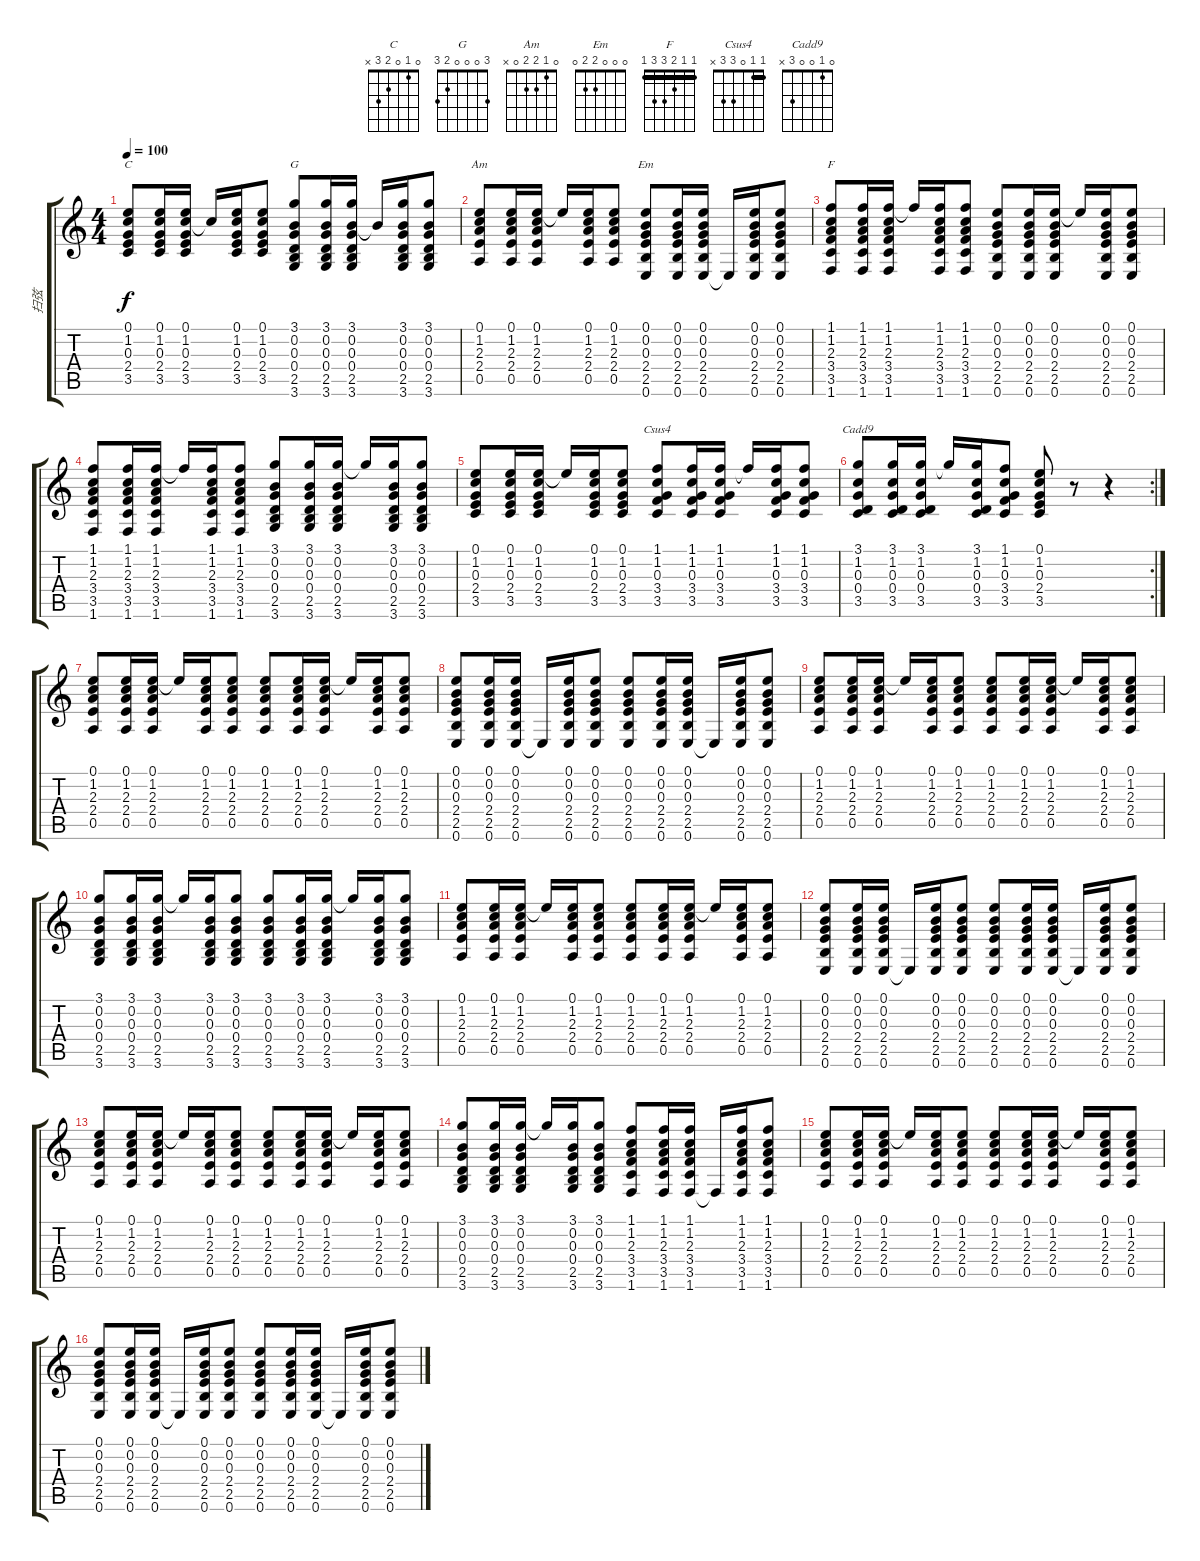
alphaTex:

\track ("扫弦" "扫弦") {instrument acousticguitarsteel}
\staff {score tabs}
\tuning (E4 B3 G3 D3 A2 E2) {hide}
\chord ("C" 0 1 0 2 3 x)
\chord ("G" 3 0 0 0 2 3)
\chord ("Am" 0 1 2 2 0 x)
\chord ("Em" 0 0 0 2 2 0)
\chord ("F" 1 1 2 3 3 1) {barre 1}
\chord ("Csus4" 1 1 0 3 3 x) {barre 1}
\chord ("Cadd9" 0 1 0 0 3 x)
\ts (4 4)
\tempo 100
\clef g2
\ks c
(0.1 1.2 0.3 2.4 3.5).8{ch "C" dy f} (0.1 1.2 0.3 2.4 3.5).16 (0.1 1.2 0.3 2.4 3.5).16 1.2{t}.16 (0.1 1.2 0.3 2.4 3.5).16 (0.1 1.2 0.3 2.4 3.5).8 (3.1 0.2 0.3 0.4 2.5 3.6).8{ch "G"} (3.1 0.2 0.3 0.4 2.5 3.6).16 (3.1 0.2 0.3 0.4 2.5 3.6).16 0.2{t}.16 (3.1 0.2 0.3 0.4 2.5 3.6).16 (3.1 0.2 0.3 0.4 2.5 3.6).8 |
(0.1 1.2 2.3 2.4 0.5).8{ch "Am"} (0.1 1.2 2.3 2.4 0.5).16 (0.1 1.2 2.3 2.4 0.5).16 0.1{t}.16 (0.1 1.2 2.3 2.4 0.5).16 (0.1 1.2 2.3 2.4 0.5).8 (0.1 0.2 0.3 2.4 2.5 0.6).8{ch "Em"} (0.1 0.2 0.3 2.4 2.5 0.6).16 (0.1 0.2 0.3 2.4 2.5 0.6).16 0.6{t}.16 (0.1 0.2 0.3 2.4 2.5 0.6).16 (0.1 0.2 0.3 2.4 2.5 0.6).8 |
(1.1 1.2 2.3 3.4 3.5 1.6).8{ch "F"} (1.1 1.2 2.3 3.4 3.5 1.6).16 (1.1 1.2 2.3 3.4 3.5 1.6).16 1.1{t}.16 (1.1 1.2 2.3 3.4 3.5 1.6).16 (1.1 1.2 2.3 3.4 3.5 1.6).8 (0.1 0.2 0.3 2.4 2.5 0.6).8 (0.1 0.2 0.3 2.4 2.5 0.6).16 (0.1 0.2 0.3 2.4 2.5 0.6).16 0.1{t}.16 (0.1 0.2 0.3 2.4 2.5 0.6).16 (0.1 0.2 0.3 2.4 2.5 0.6).8 |
(1.1 1.2 2.3 3.4 3.5 1.6).8 (1.1 1.2 2.3 3.4 3.5 1.6).16 (1.1 1.2 2.3 3.4 3.5 1.6).16 1.1{t}.16 (1.1 1.2 2.3 3.4 3.5 1.6).16 (1.1 1.2 2.3 3.4 3.5 1.6).8 (3.1 0.2 0.3 0.4 2.5 3.6).8 (3.1 0.2 0.3 0.4 2.5 3.6).16 (3.1 0.2 0.3 0.4 2.5 3.6).16 3.1{t}.16 (3.1 0.2 0.3 0.4 2.5 3.6).16 (3.1 0.2 0.3 0.4 2.5 3.6).8 |
(0.1 1.2 0.3 2.4 3.5).8 (0.1 1.2 0.3 2.4 3.5).16 (0.1 1.2 0.3 2.4 3.5).16 0.1{t}.16 (0.1 1.2 0.3 2.4 3.5).16 (0.1 1.2 0.3 2.4 3.5).8 (1.1 1.2 0.3 3.4 3.5).8{ch "Csus4"} (1.1 1.2 0.3 3.4 3.5).16 (1.1 1.2 0.3 3.4 3.5).16 1.1{t}.16 (1.1 1.2 0.3 3.4 3.5).16 (1.1 1.2 0.3 3.4 3.5).8 |
\rc 2
(3.1 1.2 0.3 0.4 3.5).8{ch "Cadd9"} (3.1 1.2 0.3 0.4 3.5).16 (3.1 1.2 0.3 0.4 3.5).16 3.1{t}.16 (3.1 1.2 0.3 0.4 3.5).16 (1.1 1.2 0.3 3.4 3.5).8 (0.1 1.2 0.3 2.4 3.5).8 r.8 r.4 |
(0.1 1.2 2.3 2.4 0.5).8 (0.1 1.2 2.3 2.4 0.5).16 (0.1 1.2 2.3 2.4 0.5).16 0.1{t}.16 (0.1 1.2 2.3 2.4 0.5).16 (0.1 1.2 2.3 2.4 0.5).8 (0.1 1.2 2.3 2.4 0.5).8 (0.1 1.2 2.3 2.4 0.5).16 (0.1 1.2 2.3 2.4 0.5).16 0.1{t}.16 (0.1 1.2 2.3 2.4 0.5).16 (0.1 1.2 2.3 2.4 0.5).8 |
(0.1 0.2 0.3 2.4 2.5 0.6).8 (0.1 0.2 0.3 2.4 2.5 0.6).16 (0.1 0.2 0.3 2.4 2.5 0.6).16 0.6{t}.16 (0.1 0.2 0.3 2.4 2.5 0.6).16 (0.1 0.2 0.3 2.4 2.5 0.6).8 (0.1 0.2 0.3 2.4 2.5 0.6).8 (0.1 0.2 0.3 2.4 2.5 0.6).16 (0.1 0.2 0.3 2.4 2.5 0.6).16 0.6{t}.16 (0.1 0.2 0.3 2.4 2.5 0.6).16 (0.1 0.2 0.3 2.4 2.5 0.6).8 |
(0.1 1.2 2.3 2.4 0.5).8 (0.1 1.2 2.3 2.4 0.5).16 (0.1 1.2 2.3 2.4 0.5).16 0.1{t}.16 (0.1 1.2 2.3 2.4 0.5).16 (0.1 1.2 2.3 2.4 0.5).8 (0.1 1.2 2.3 2.4 0.5).8 (0.1 1.2 2.3 2.4 0.5).16 (0.1 1.2 2.3 2.4 0.5).16 0.1{t}.16 (0.1 1.2 2.3 2.4 0.5).16 (0.1 1.2 2.3 2.4 0.5).8 |
(3.1 0.2 0.3 0.4 2.5 3.6).8 (3.1 0.2 0.3 0.4 2.5 3.6).16 (3.1 0.2 0.3 0.4 2.5 3.6).16 3.1{t}.16 (3.1 0.2 0.3 0.4 2.5 3.6).16 (3.1 0.2 0.3 0.4 2.5 3.6).8 (3.1 0.2 0.3 0.4 2.5 3.6).8 (3.1 0.2 0.3 0.4 2.5 3.6).16 (3.1 0.2 0.3 0.4 2.5 3.6).16 3.1{t}.16 (3.1 0.2 0.3 0.4 2.5 3.6).16 (3.1 0.2 0.3 0.4 2.5 3.6).8 |
(0.1 1.2 2.3 2.4 0.5).8 (0.1 1.2 2.3 2.4 0.5).16 (0.1 1.2 2.3 2.4 0.5).16 0.1{t}.16 (0.1 1.2 2.3 2.4 0.5).16 (0.1 1.2 2.3 2.4 0.5).8 (0.1 1.2 2.3 2.4 0.5).8 (0.1 1.2 2.3 2.4 0.5).16 (0.1 1.2 2.3 2.4 0.5).16 0.1{t}.16 (0.1 1.2 2.3 2.4 0.5).16 (0.1 1.2 2.3 2.4 0.5).8 |
(0.1 0.2 0.3 2.4 2.5 0.6).8 (0.1 0.2 0.3 2.4 2.5 0.6).16 (0.1 0.2 0.3 2.4 2.5 0.6).16 0.6{t}.16 (0.1 0.2 0.3 2.4 2.5 0.6).16 (0.1 0.2 0.3 2.4 2.5 0.6).8 (0.1 0.2 0.3 2.4 2.5 0.6).8 (0.1 0.2 0.3 2.4 2.5 0.6).16 (0.1 0.2 0.3 2.4 2.5 0.6).16 0.6{t}.16 (0.1 0.2 0.3 2.4 2.5 0.6).16 (0.1 0.2 0.3 2.4 2.5 0.6).8 |
(0.1 1.2 2.3 2.4 0.5).8 (0.1 1.2 2.3 2.4 0.5).16 (0.1 1.2 2.3 2.4 0.5).16 0.1{t}.16 (0.1 1.2 2.3 2.4 0.5).16 (0.1 1.2 2.3 2.4 0.5).8 (0.1 1.2 2.3 2.4 0.5).8 (0.1 1.2 2.3 2.4 0.5).16 (0.1 1.2 2.3 2.4 0.5).16 0.1{t}.16 (0.1 1.2 2.3 2.4 0.5).16 (0.1 1.2 2.3 2.4 0.5).8 |
(3.1 0.2 0.3 0.4 2.5 3.6).8 (3.1 0.2 0.3 0.4 2.5 3.6).16 (3.1 0.2 0.3 0.4 2.5 3.6).16 3.1{t}.16 (3.1 0.2 0.3 0.4 2.5 3.6).16 (3.1 0.2 0.3 0.4 2.5 3.6).8 (1.1 1.2 2.3 3.4 3.5 1.6).8 (1.1 1.2 2.3 3.4 3.5 1.6).16 (1.1 1.2 2.3 3.4 3.5 1.6).16 1.6{t}.16 (1.1 1.2 2.3 3.4 3.5 1.6).16 (1.1 1.2 2.3 3.4 3.5 1.6).8 |
(0.1 1.2 2.3 2.4 0.5).8 (0.1 1.2 2.3 2.4 0.5).16 (0.1 1.2 2.3 2.4 0.5).16 0.1{t}.16 (0.1 1.2 2.3 2.4 0.5).16 (0.1 1.2 2.3 2.4 0.5).8 (0.1 1.2 2.3 2.4 0.5).8 (0.1 1.2 2.3 2.4 0.5).16 (0.1 1.2 2.3 2.4 0.5).16 0.1{t}.16 (0.1 1.2 2.3 2.4 0.5).16 (0.1 1.2 2.3 2.4 0.5).8 |
(0.1 0.2 0.3 2.4 2.5 0.6).8 (0.1 0.2 0.3 2.4 2.5 0.6).16 (0.1 0.2 0.3 2.4 2.5 0.6).16 0.6{t}.16 (0.1 0.2 0.3 2.4 2.5 0.6).16 (0.1 0.2 0.3 2.4 2.5 0.6).8 (0.1 0.2 0.3 2.4 2.5 0.6).8 (0.1 0.2 0.3 2.4 2.5 0.6).16 (0.1 0.2 0.3 2.4 2.5 0.6).16 0.6{t}.16 (0.1 0.2 0.3 2.4 2.5 0.6).16 (0.1 0.2 0.3 2.4 2.5 0.6).8
